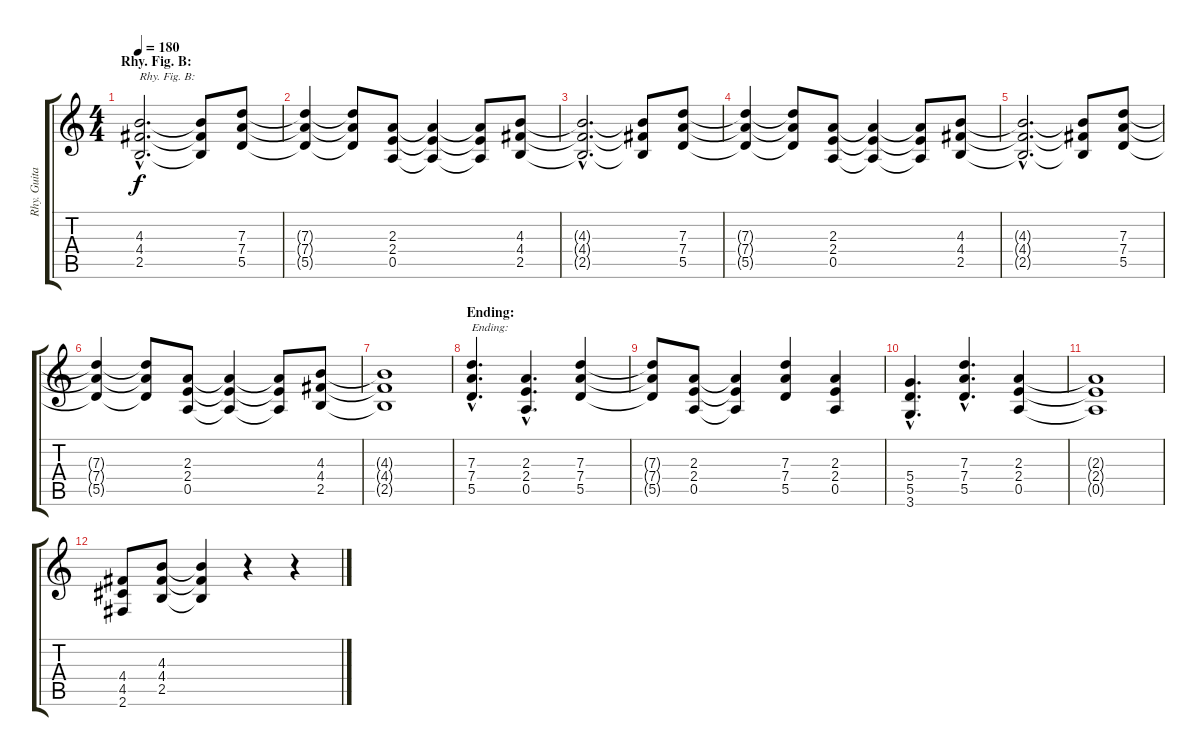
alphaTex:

\track ("Rhy. Guitar 1" "Rhy. Guita") {instrument distortionguitar}
\staff {score tabs}
\tuning (E4 B3 G3 D3 A2 E2) {hide}
\ts (4 4)
\section ("" "Rhy. Fig. B:")
\tempo 180
\clef g2
\ks c
(4.3{hac t} 4.4{hac t} 2.5{hac t}).2{d txt "Rhy. Fig. B:" dy f} (4.3{t} 4.4{t} 2.5{t}).8 (7.3 7.4 5.5).8 |
(7.3{t} 7.4{t} 5.5{t}).4 (7.3{t} 7.4{t} 5.5{t}).8 (2.3 2.4 0.5).8 (2.3{t} 2.4{t} 0.5{t}).4 (2.3{t} 2.4{t} 0.5{t}).8 (4.3 4.4 2.5).8 |
(4.3{hac t} 4.4{hac t} 2.5{hac t}).2{d} (4.3{t} 4.4{t} 2.5{t}).8 (7.3 7.4 5.5).8 |
(7.3{t} 7.4{t} 5.5{t}).4 (7.3{t} 7.4{t} 5.5{t}).8 (2.3 2.4 0.5).8 (2.3{t} 2.4{t} 0.5{t}).4 (2.3{t} 2.4{t} 0.5{t}).8 (4.3 4.4 2.5).8 |
(4.3{hac t} 4.4{hac t} 2.5{hac t}).2{d} (4.3{t} 4.4{t} 2.5{t}).8 (7.3 7.4 5.5).8 |
(7.3{t} 7.4{t} 5.5{t}).4 (7.3{t} 7.4{t} 5.5{t}).8 (2.3 2.4 0.5).8 (2.3{t} 2.4{t} 0.5{t}).4 (2.3{t} 2.4{t} 0.5{t}).8 (4.3 4.4 2.5).8 |
(4.3{t} 4.4{t} 2.5{t}).1 |
\section ("" "Ending:")
(7.3{hac} 7.4{hac} 5.5{hac}).4{d txt "Ending:"} (2.3{hac} 2.4{hac} 0.5{hac}).4{d} (7.3 7.4 5.5).4 |
(7.3{t} 7.4{t} 5.5{t}).8 (2.3 2.4 0.5).8 (2.3{t} 2.4{t} 0.5{t}).4 (7.3 7.4 5.5).4 (2.3 2.4 0.5).4 |
(5.4{hac} 5.5{hac} 3.6{hac}).4{d} (7.3{hac} 7.4{hac} 5.5{hac}).4{d} (2.3 2.4 0.5).4 |
(2.3{t} 2.4{t} 0.5{t}).1 |
(4.4 4.5 2.6).8 (4.3 4.4 2.5).8 (4.3{t} 4.4{t} 2.5{t}).4 r.4 r.4
